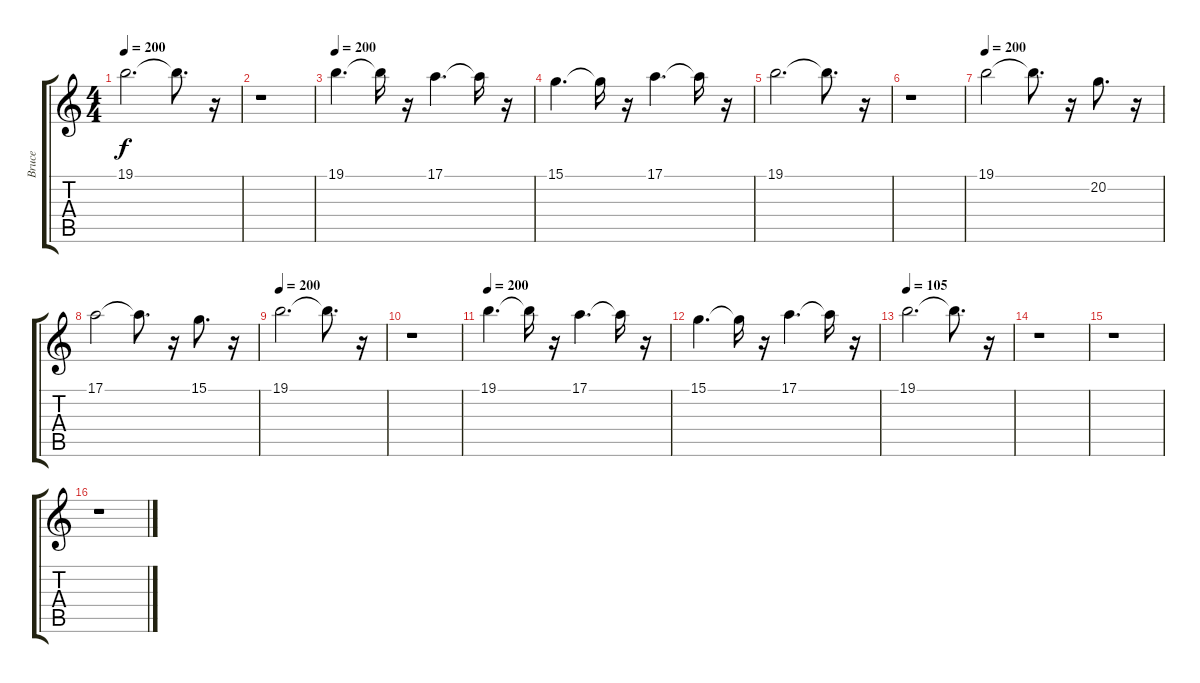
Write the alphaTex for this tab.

\track ("Bruce " "Bruce ") {instrument voiceoohs}
\staff {score tabs}
\tuning (E4 B3 G3 D3 A2 E2) {hide}
\ts (4 4)
\tempo 200
\clef g2
\ks c
19.1.2{d dy f} 19.1{t}.8{d} r.16 |
r.1 |
\tempo 200
19.1.4{d} 19.1{t}.16 r.16 17.1.4{d} 17.1{t}.16 r.16 |
15.1.4{d} 15.1{t}.16 r.16 17.1.4{d} 17.1{t}.16 r.16 |
19.1.2{d} 19.1{t}.8{d} r.16 |
r.1 |
\tempo 200
19.1.2 19.1{t}.8{d} r.16 20.2.8{d} r.16 |
17.1.2 17.1{t}.8{d} r.16 15.1.8{d} r.16 |
\tempo 200
19.1.2{d} 19.1{t}.8{d} r.16 |
r.1 |
\tempo 200
19.1.4{d} 19.1{t}.16 r.16 17.1.4{d} 17.1{t}.16 r.16 |
15.1.4{d} 15.1{t}.16 r.16 17.1.4{d} 17.1{t}.16 r.16 |
\tempo 105
19.1.2{d} 19.1{t}.8{d} r.16 |
r.1 |
r.1 |
r.1
